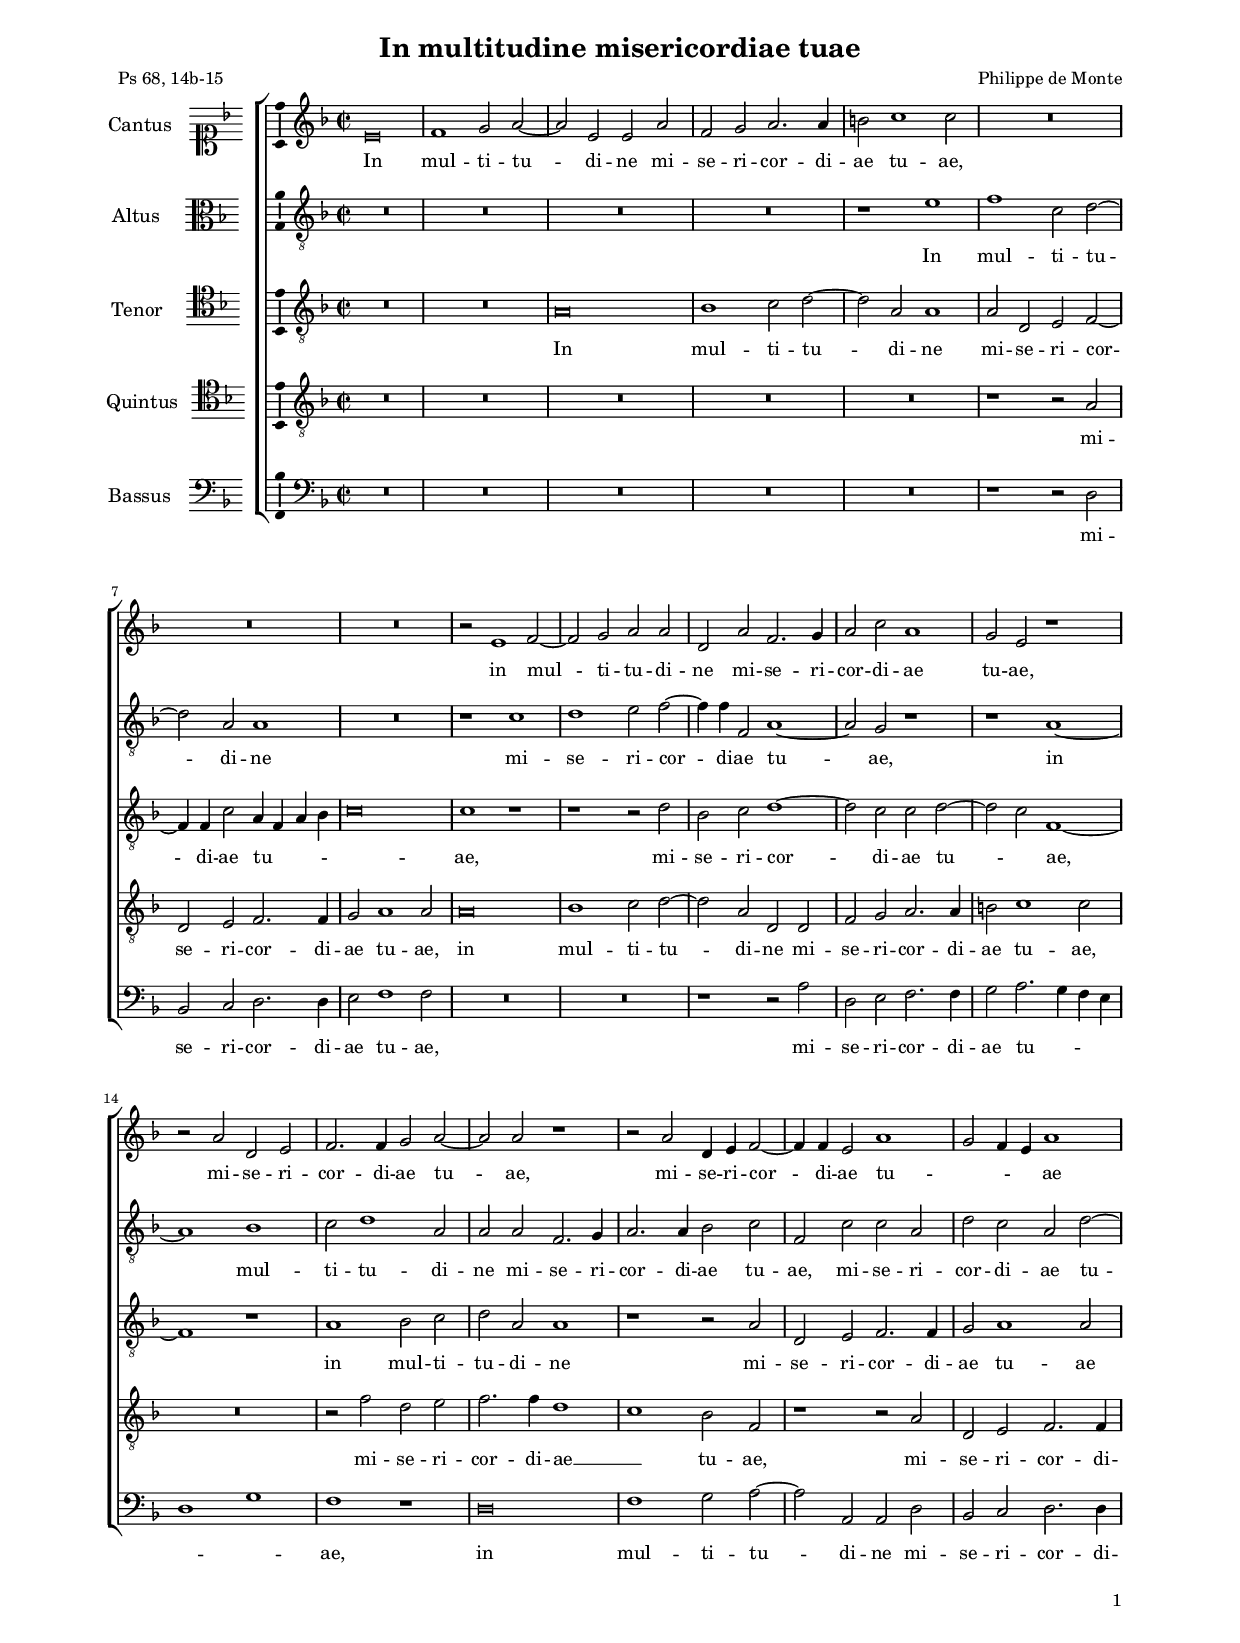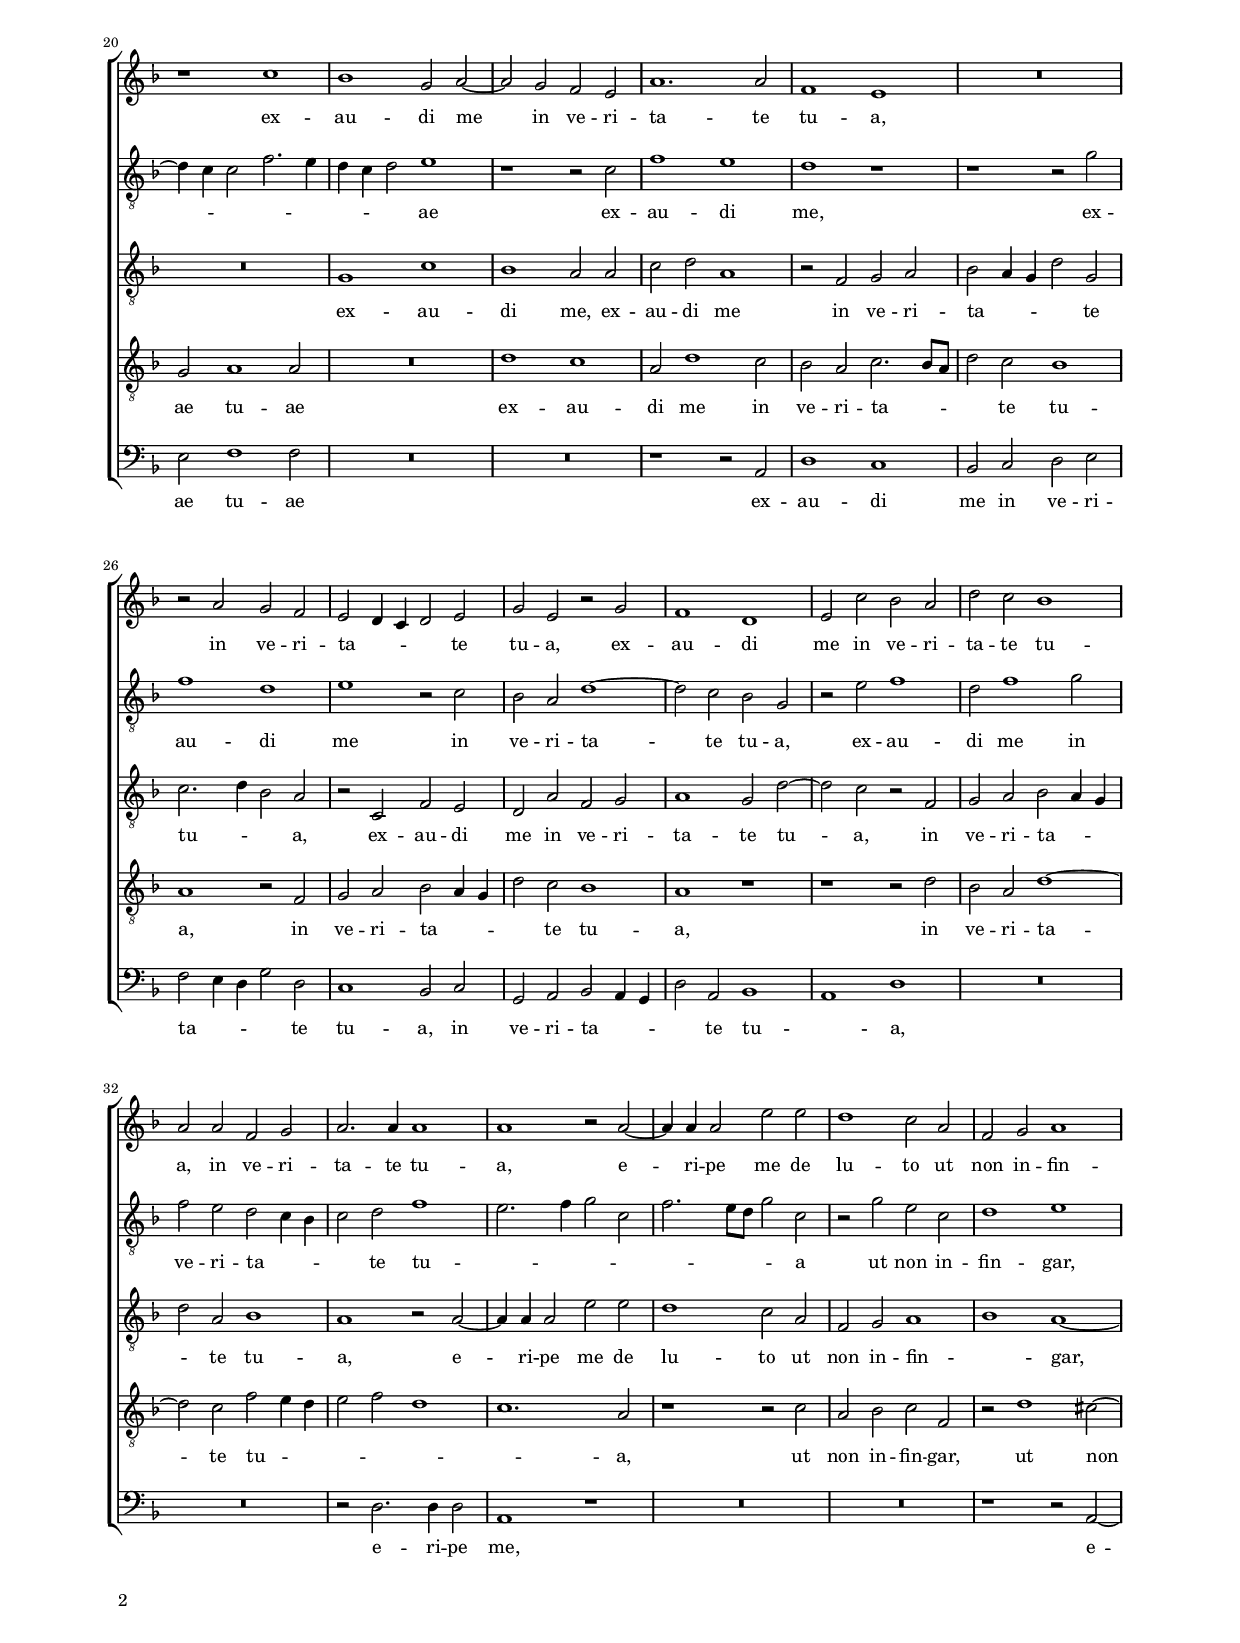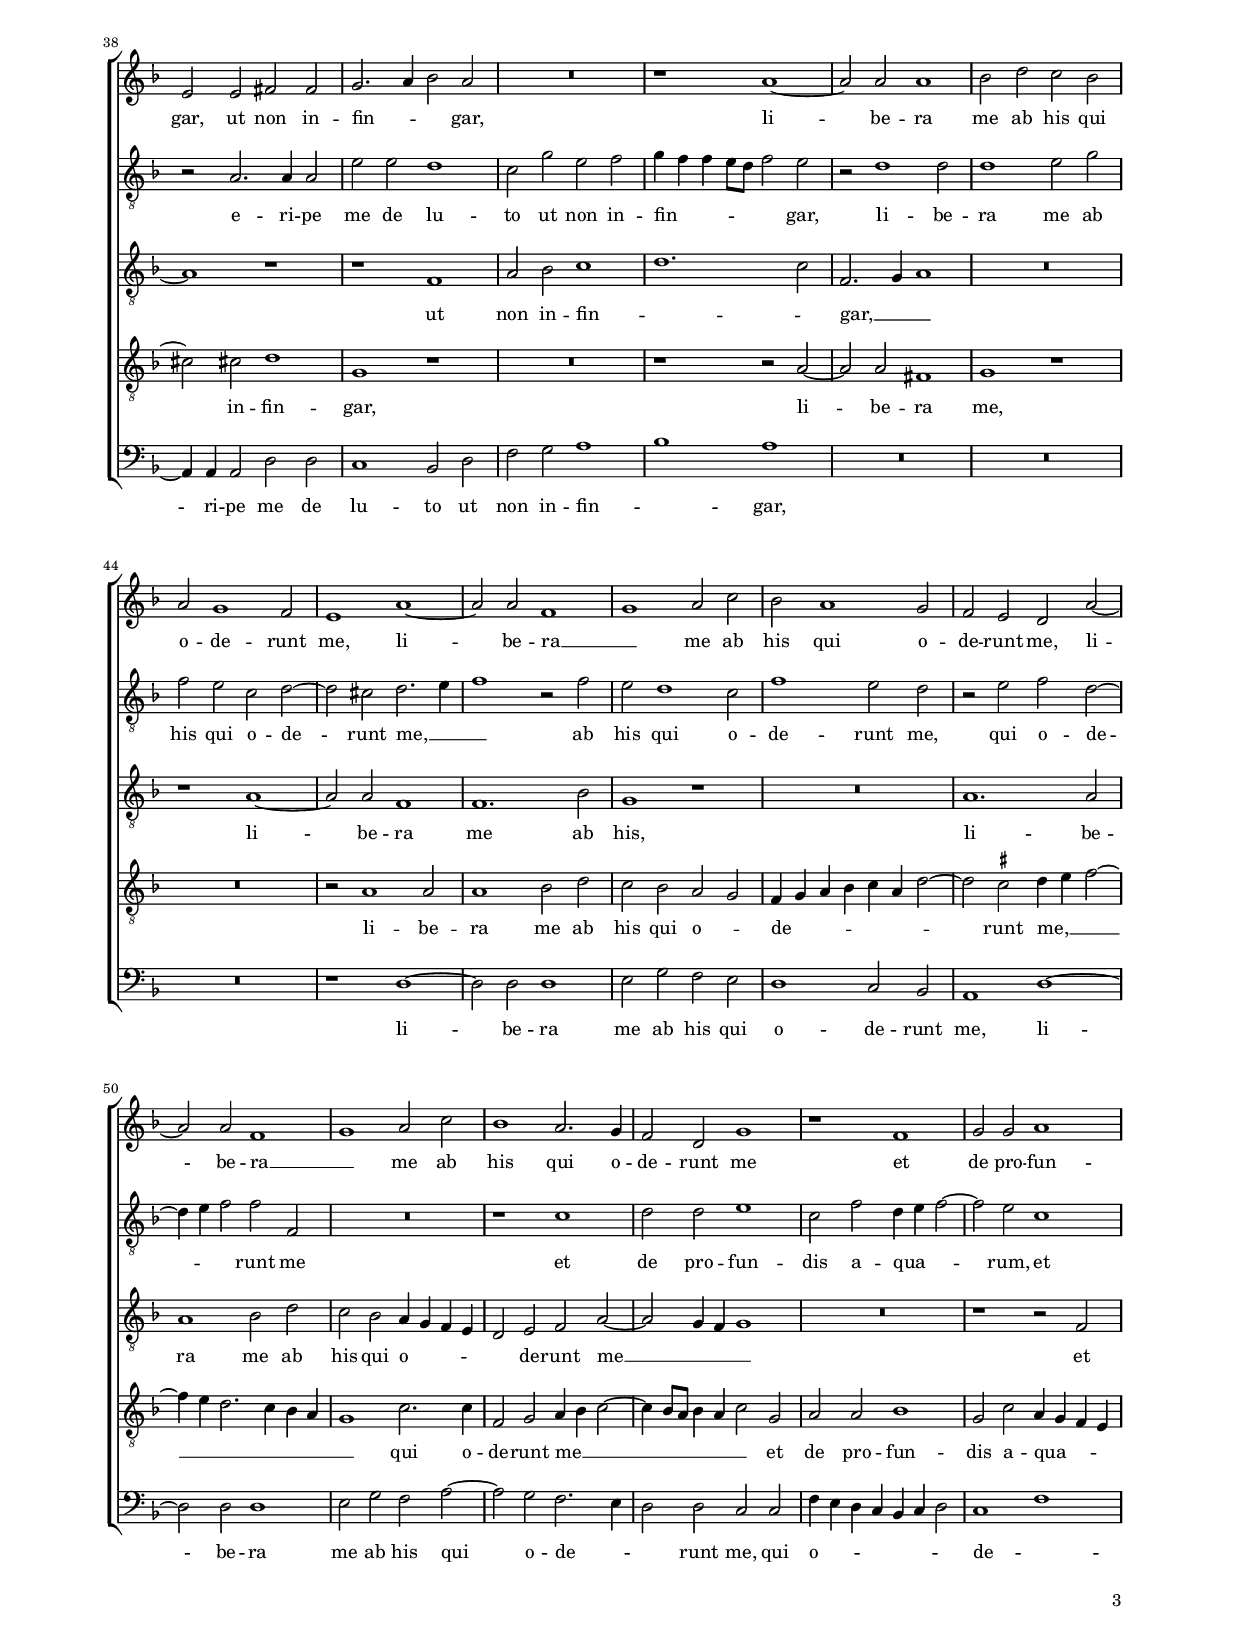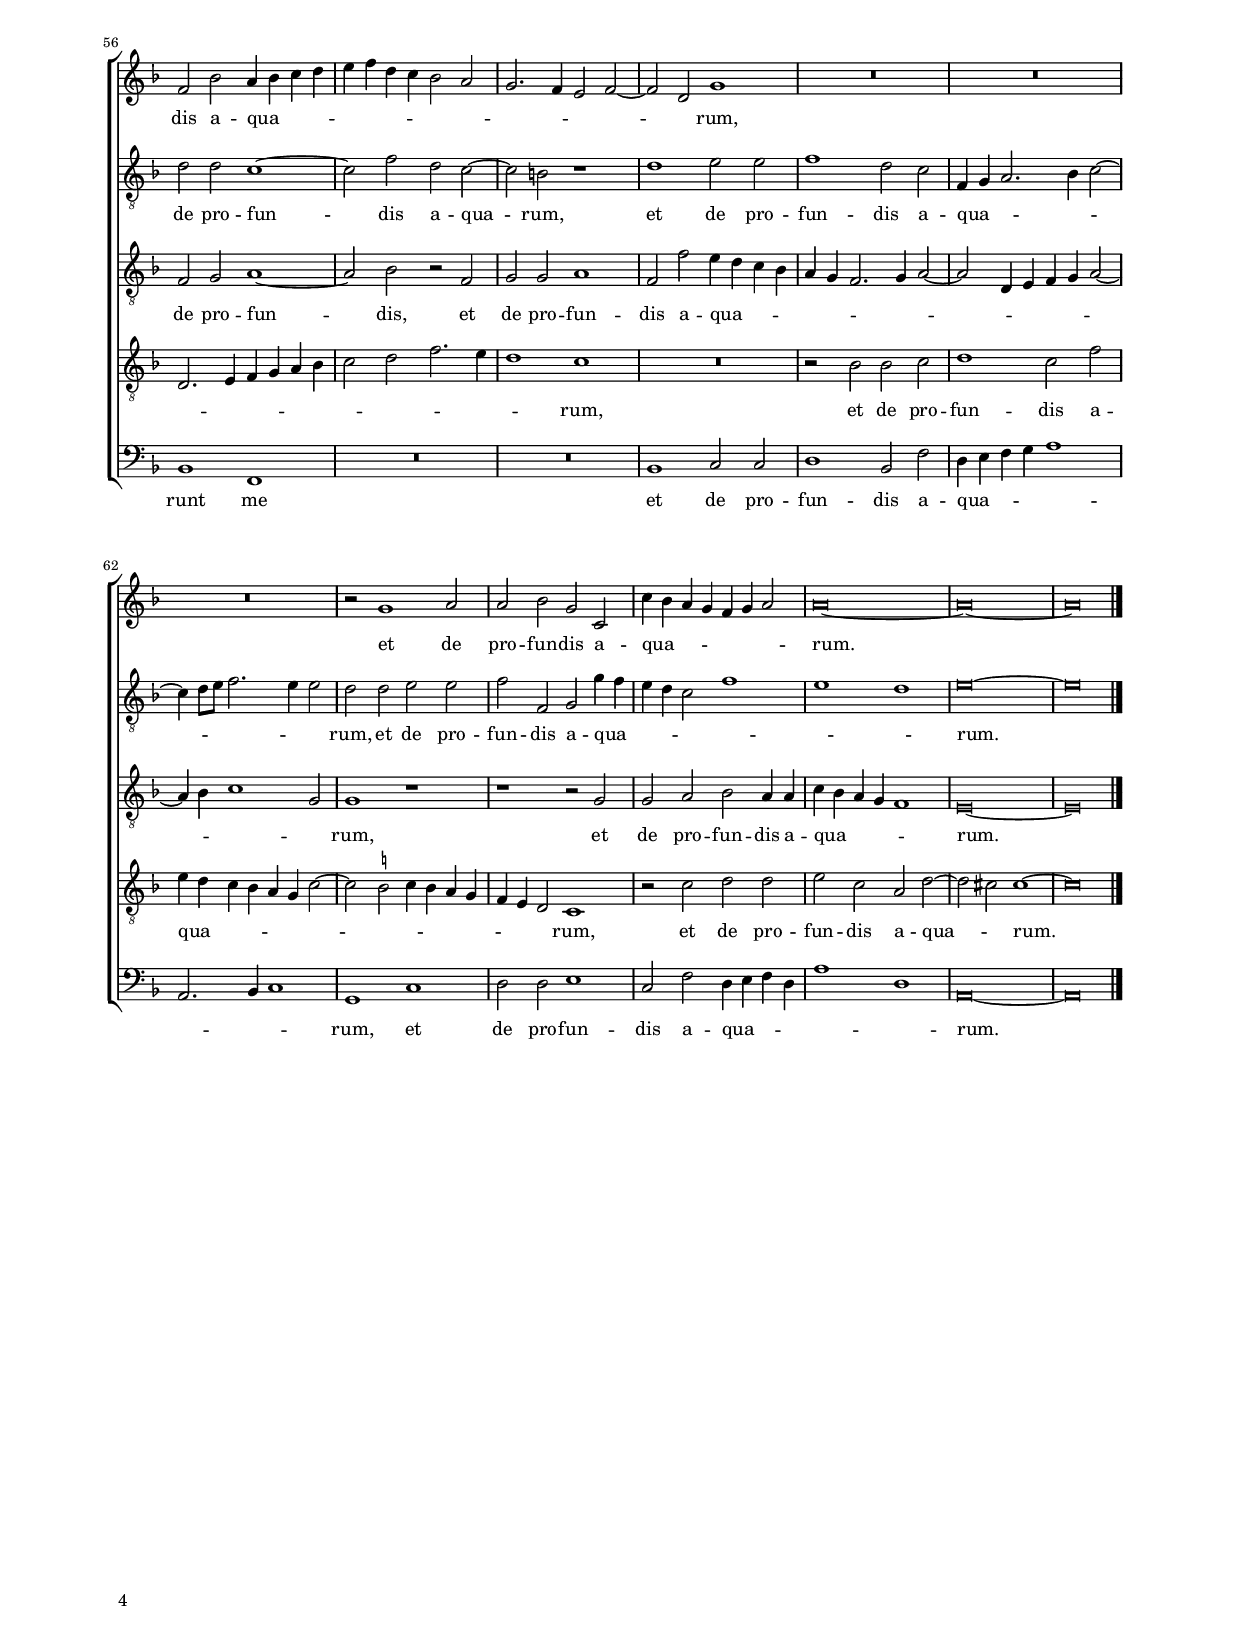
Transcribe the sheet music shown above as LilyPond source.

\header
{
  title="In multitudine misericordiae tuae"
  composer="Philippe de Monte"
  poet="Ps 68, 14b-15"
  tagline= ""
}

\version "2.24.2"
\language deutsch
#(set-global-staff-size 15)
% #(set-default-paper-size "letter")
#(ly:set-option 'point-and-click #f)


\paper
	{
	top-margin = 1.8 \cm
	bottom-margin = 1.2 \cm
	left-margin = 2 \cm
	right-margin = 2 \cm
	ragged-bottom = ##f
	ragged-last-bottom = ##t
	print-page-number = ##f
	system-system-spacing = #'((basic-distance . 17) (minimum-distance . 14) (padding . 7) (strechability . 150))
	oddFooterMarkup=\markup   \fill-line { "" \fromproperty #'page:page-number-string }
	evenFooterMarkup=\markup  \fill-line { \fromproperty #'page:page-number-string "" }
	last-bottom-spacing = #'((basic-distance . 12) (minimum-distance . 7) (padding . 4))
%	systems-per-page = 3
%	page-count = 3
%	min-systems-per-page = 3
%	print-all-headers = ##t
%	print-first-page-number = ##t
%	first-page-number = 1
	}

	
global = {
	\key f \major
	\time 2/2 \set Score.measureLength = #(ly:make-moment 2/1)
	\set Score.tempoHideNote = ##t
	\tempo 2 = 90
	\skip 1*2*68 \bar "|."
	}

	ficta = { \once \set suggestAccidentals = ##t }

	forget = #(define-music-function (music) (ly:music?) #{
		\accidentalStyle forget
		$music
		\accidentalStyle default
		#})



incipitcantus = \markup { \score {
	{
	\set Staff.instrumentName = \markup { \fontsize #1 "Cantus" }
	\key f \major
	\clef soprano
	s4 \bar ""
	}
	\layout  {
	raggedright = ##t
	indent = 1.6 \cm
	line-width = 2.5\cm
	\context { \Staff \remove Time_signature_engraver }
	\override Staff.Clef.Y-extent = #'(0 . 0)
	}} \hspace #1 }

	  
incipitaltus = \markup { \score {
	{
	\set Staff.instrumentName = \markup { \fontsize #1 "Altus" }
	\key f \major
	\clef alto
	s4 \bar ""
	}
	\layout  {
	raggedright = ##t
	indent = 1.6 \cm
	line-width = 2.5\cm
	\context { \Staff \remove Time_signature_engraver }
	\override Staff.Clef.Y-extent = #'(0 . 0)
	}} \hspace #1 }


incipittenor = \markup { \score {
	{
	\set Staff.instrumentName = \markup { \fontsize #1 "Tenor" }
	\key f \major
	\clef tenor
	s4 \bar ""
	}
	\layout  {
	raggedright = ##t
	indent = 1.6 \cm
	line-width = 2.5\cm
	\context { \Staff \remove Time_signature_engraver }
	\override Staff.Clef.Y-extent = #'(0 . 0)
	}} \hspace #1 }
	  
	  
incipitquintus = \markup { \score {
	{
	\set Staff.instrumentName = \markup { \fontsize #1 "Quintus" }
	\key f \major
	\clef tenor
	s4 \bar ""
	}
	\layout  {
	raggedright = ##t
	indent = 1.6 \cm
	line-width = 2.5\cm
	\context { \Staff \remove Time_signature_engraver }
	\override Staff.Clef.Y-extent = #'(0 . 0)
	}} \hspace #1 }
	  
	  
incipitbassus = \markup { \score {
	{
	\set Staff.instrumentName = \markup { \fontsize #1 "Bassus" }
	\key f \major
	\clef bass
	s4 \bar ""
	}
	\layout  {
	raggedright = ##t
	indent = 1.6 \cm
	line-width = 2.5\cm
	\context { \Staff \remove Time_signature_engraver }
	\override Staff.Clef.Y-extent = #'(0 . 0)
	}} \hspace #1 }


cantus =  \relative c''
	{
	e,\breve
	f1 g2 a~
	a2 e e a
	f2 g a2. a4
%5
	h2 c1 c2 |
	R\breve
	R\breve
	R\breve
	r2 e,1 f2~
%10
	f2 g a a |
	d,2 a' f2. g4
	a2 c a1
	g2 e r1
	r2 a d, e
%15
	f2. f4 g2 a~ |
	a2 a r1
	r2 a d,4 e f2~
	f4 f e2 a1
	g2 f4 e a1
%20
	r1 c |
	b1 g2 a~
	a2 g f e
	a1. a2
	f1 e
%25
	R\breve |
	r2 a g f
	e2 d4 c d2 e
	g2 e r g
	f1 d
%30
	e2 c' b a |
	d2 c b1
	a2 a f g
	a2. a4 a1
	a1 r2 a~
%35
	a4 a a2 e' e |
	d1 c2 a
	f2 g a1
	e2 e fis fis
	g2. a4 b2 a
%40
	R\breve |
	r1 a~
	a2 a a1
	b2 d c b
	a2 g1 f2
%45
	e1 a~ |
	a2 a f1
	g1 a2 c
	b2 a1 g2
	f2 e d a'~
%50
	a2 a f1 |
	g1 a2 c
	b1 a2. g4
	f2 d g1
	r1 f
%55
	g2 g a1 |
	f2 b a4 b c d
	e4 f d c b2 a
	g2. f4 e2 f~
	f2 d g1
%60
	R\breve |
	R\breve
	R\breve
	r2 g1 a2
	a2 b g c,
%65
	c'4 b a g f g a2 |
	a\breve~
	a\breve~
	a\breve |
	}


altus =  \relative c'
	{
	R\breve
	R\breve
	R\breve
	R\breve
%5
	r1 e |
	f1 c2 d~
	d2 a a1
	R\breve
	r1 c
%10
	d1 e2 f~ |
	f4 f f,2 a1~
	a2 g r1
	r1 a~
	a1 b
%15
	c2 d1 a2 |
	a2 a f2. g4
	a2. a4 b2 c
	f,2 c' c a
	d2 c a d~
%20
	d4 c c2 f2. e4 |
	d4 c d2 e1
	r1 r2 c
	f1 e
	d1 r
%25
	r1 r2 g |
	f1 d
	e1 r2 c
	b2 a d1~
	d2 c b g
%30
	r2 e' f1 |
	d2 f1 g2
	f2 e d c4 b
	c2 d f1
	e2. f4 g2 c,
%35
	f2. e8 d g2 c, |
	r2 g' e c
	d1 e
	r2 a,2. a4 a2
	e'2 e d1
%40
	c2 g' e f |
	g4 f f e8 d f2 e
	r2 d1 d2
	d1 e2 g
	f2 e c d~
%45
	d2 cis d2. e4 |
	f1 r2 f
	e2 d1 c2
	f1 e2 d
	r2 e f d~
%50
	d4 e f2 f f, |
	R\breve
	r1 c'
	d2 d e1
	c2 f d4 e f2~
%55
	f2 e c1 |
	d2 d c1~
	c2 f d c~
	c2 h r1
	d1 e2 e
%60
	f1 d2 c |
	f,4 g a2. b4 c2~
	c4 d8 e f2. e4 e2
	d2 d e e
	f2 f, g g'4 f
%65
	e4 d c2 f1 |
	e1 d
	e\breve~
	e\breve |
	}


tenor =  \relative c'
	{
	R\breve
	R\breve
	a\breve
	b1 c2 d~
%5
	d2 a a1 |
	a2 d, e f~
	f4 f c'2 a4 f a b
	c\breve
	c1 r
%10
	r1 r2 d  |
	b2 c d1~	
	d2 c c d~
	d2 c f,1~
	f1 r
%15
	a1 b2 c |
	d2 a a1
	r1 r2 a
	d,2 e f2. f4
	g2 a1 a2
%20
	R\breve |
	g1 c
	b1 a2 a
	c2 d a1
	r2 f g a
%25
	b2 a4 g d'2 g, |
	c2. d4 b2 a
	r2 c, f e
	d2 a' f g
	a1 g2 d'~
%30
	d2 c r f, |
	g2 a b a4 g
	d'2 a b1
	a1 r2 a~
	a4 a a2 e' e
%35
	d1 c2 a |
	f2 g a1
	b1 a~
	a1 r
	r1 f
%40
	a2 b c1 |
	d1. c2
	f,2. g4 a1
	R\breve
	r1 a~
%45
	a2 a f1 |
	f1. b2
	g1 r
	R\breve
	a1. a2
%50
	a1 b2 d |
	c2 b a4 g f e
	d2 e f a~
	a2 g4 f g1
	R\breve
%55
	r1 r2 f |
	f2 g a1~
	a2 b r f
	g2 g a1
	f2 f' e4 d c b
%60
	a4 g f2. g4 a2~ |
	a2 d,4 e f g a2~
	a4 b c1 g2
	g1 r
	r1 r2 g
%65
	g2 a b a4 a |
	c4 b a g f1
	e\breve~
	e\breve |
	}


quintus  =  \relative c'
	{
	R\breve
	R\breve
	R\breve
	R\breve
%5
	R\breve |
	r1 r2 a
	d,2 e f2. f4
	g2 a1 a2
	a\breve
%10
	b1 c2 d~ |
	d2 a d, d
	f2 g a2. a4
	h2 c1 c2
	R\breve
%15
	r2 f d e |
	f2. f4 d1
	c1 b2 f
	r1 r2 a
	d,2 e f2. f4
%20
	g2 a1 a2 |
	R\breve
	d1 c
	a2 d1 c2
	b2 a c2. b8 a
%25
	d2 c b1 |
	a1 r2 f
	g2 a b a4 g
	d'2 c b1
	a1 r
%30
	r1 r2 d |
	b2 a d1~
	d2 c f e4 d
	e2 f d1
	c1. a2
%35
	r1 r2 c |
	a2 b c f,
	r2 d'1 cis2~
	cis2 cis d1
	g,1 r
%40
	R\breve |
	r1 r2 a~
	a2 a fis1
	g1 r
	R\breve
%45
	r2 a1 a2 |
	a1 b2 d
	c2 b a g
	f4 g a b c a d2~
	d2 \ficta cis d4 e f2~
%50
	f4 e d2. c4 b a |
	g1 c2. c4
	f,2 g a4 b c2~
	c4 b8 a b4 a c2 g
	a2 a b1
%55
	g2 c a4 g f e |
	d2. e4 f g a b
	c2 d f2. e4
	d1 c
	R\breve
%60
	r2 b b c |
	d1 c2 f
	e4 d c b a g c2~
	c2 \ficta h c4 \forget b a g
	f4 e d2 c1
%65
	r2 c' d d |
	e2 c a d~
	d2 cis cis1~
	cis\breve |
	}


bassus  =  \relative c
	{
	R\breve
	R\breve
	R\breve
	R\breve
%5
	R\breve |
	r1 r2 d
	b2 c d2. d4
	e2 f1 f2
	R\breve
%10
	R\breve |
	r1 r2 a
	d,2 e f2. f4
	g2 a2. g4 f e
	d1 g
%15
	f1 r |	
	d\breve
	f1 g2 a~
	a2 a, a d
	b2 c d2. d4
%20
	e2 f1 f2 |
	R\breve
	R\breve
	r1 r2 a,
	d1 c
%25
	b2 c d e |
	f2 e4 d g2 d
	c1 b2 c
	g2 a b a4 g
	d'2 a b1
%30
	a1 d |
	R\breve
	R\breve
	r2 d2. d4 d2
	a1 r
%35
	R\breve |
	R\breve
	r1 r2 a~
	a4 a a2 d d
	c1 b2 d
%40
	f2 g a1 |
	b1 a
	R\breve
	R\breve
	R\breve
%45
	r1 d,~ |
	d2 d d1
	e2 g f e
	d1 c2 b
	a1 d~
%50
	d2 d d1 |
	e2 g f a~
	a2 g f2. e4
	d2 d c c
	f4 e d c b c d2
%55
	c1 f |
	b,1 f
	R\breve
	R\breve
	b1 c2 c
%60
	d1 b2 f' |
	d4 e f g a1
	a,2. b4 c1
	g1 c
	d2 d e1
%65
	c2 f d4 e f d |
	a'1 d,
	a\breve~
	a\breve |
	}


lyricscantus = \lyricmode {
	In mul -- ti -- tu -- di -- ne mi -- se -- ri -- cor -- di -- ae tu -- ae,
	in mul -- ti -- tu -- di -- ne mi -- se -- ri -- cor -- di -- ae tu -- ae,
	mi -- se -- ri -- cor -- di -- ae tu -- ae,
	mi -- se -- ri -- cor -- di -- ae tu -- _ _ _ ae
	ex -- au -- di me in ve -- ri -- ta -- te tu -- a,
	in ve -- ri -- ta -- _ _ _ te tu -- a,
	ex -- au -- di me in ve -- ri -- ta -- te tu -- a,
	in ve -- ri -- ta -- te tu -- a,
	e -- ri -- pe me de lu -- to
	ut non in -- fin -- gar,
	ut non in -- fin -- _ _ gar,
	li -- be -- ra me ab his qui o -- de -- runt me,
	li -- be -- ra __ _ me ab his qui o -- de -- runt me,
	li -- be -- ra __ _ me ab his qui o -- de -- runt me
	et de pro -- fun -- dis a -- qua -- _ _ _ _ _ _ _ _ _ _ _ _ _ _ rum,
	et de pro -- fun -- dis a -- qua -- _ _ _ _ _ _ rum.
	}


lyricsaltus = \lyricmode {
	In mul -- ti -- tu -- di -- ne mi -- se -- ri -- cor -- di -- ae tu -- ae,
	in mul -- ti -- tu -- di -- ne mi -- se -- ri -- cor -- di -- ae tu -- ae,
	mi -- se -- ri -- cor -- di -- ae tu -- _ _ _ _ _ _ _ ae
	ex -- au -- di me,
	ex -- au -- di me in ve -- ri -- ta -- te tu -- a,
	ex -- au -- di me in ve -- ri -- ta -- _ _ _ te tu -- _ _ _ _ _ _ _ _ a
	ut non in -- fin -- gar,
	e -- ri -- pe me de lu -- to
	ut non in -- fin -- _ _ _ _ _ gar,
	li -- be -- ra me ab his qui o -- de -- runt me, __ _ _
	ab his qui o -- de -- runt me,
	qui o -- de -- _ _ runt me
	et de pro -- fun -- dis a -- qua -- _ _ rum,
	et de pro -- fun -- dis a -- qua -- rum,
	et de pro -- fun -- dis a -- qua -- _ _ _ _ _ _ _ _ _ rum,
	et de pro -- fun -- dis a -- qua -- _ _ _ _ _ _ _ rum.
	}


lyricstenor = \lyricmode {
	In mul -- ti -- tu -- di -- ne mi -- se -- ri -- cor -- di -- ae tu -- _ _ _ _ ae,
	mi -- se -- ri -- cor -- di -- ae tu -- _ ae,
	in mul -- ti -- tu -- di -- ne mi -- se -- ri -- cor -- di -- ae tu -- ae
	ex -- au -- di me,
	ex -- au -- di me in ve -- ri -- ta -- _ _ _ te tu -- _ _ a,
	ex -- au -- di me in ve -- ri -- ta -- te tu -- a,
	in ve -- ri -- ta -- _ _ _ te tu -- a,
	e -- ri -- pe me de lu -- to
	ut non in -- fin -- _ gar,
	ut non in -- fin -- _ _ gar, __ _ _
	li -- be -- ra me ab his,
	li -- be -- ra me ab his qui o -- _ _ _ _ de -- runt me __ _ _ _
	et de pro -- fun -- dis,
	et de pro -- fun -- dis a -- qua -- _ _ _ _ _ _ _ _ _ _ _ _ _ _ _ _ rum,
	et de pro -- fun -- dis a -- qua -- _ _ _ _ rum.
	}


lyricsquintus = \lyricmode {
	mi -- se -- ri -- cor -- di -- ae tu -- ae,
	in mul -- ti -- tu -- di -- ne mi -- se -- ri -- cor -- di -- ae tu -- ae,
	mi -- se -- ri -- cor -- di -- ae __ _ tu -- ae,
	mi -- se -- ri -- cor -- di -- ae tu -- ae
	ex -- au -- di me in ve -- ri -- ta -- _ _ _ te tu -- a,
	in ve -- ri -- ta -- _ _ _ te tu -- a,
	in ve -- ri -- ta -- te tu -- _ _ _ _ _ _ a,
	ut non in -- fin -- gar,
	ut non in -- fin -- gar,
	li -- be -- ra me,
	li -- be -- ra me ab his qui o -- _ de -- _ _ _ _ _ _ runt me, __ _ _ _ _ _ _ _ _ 
	qui o -- de -- runt me __ _ _ _ _ _ _ _ 
	et de pro -- fun -- dis a -- qua -- _ _ _ _ _ _ _ _ _ _ _ _ _ _ rum,
	et de pro -- fun -- dis a -- qua -- _ _ _ _ _ _ _ _ _ _ _ _ _ _ rum,
	et de pro -- fun -- dis a -- qua -- _ rum.
	}


lyricsbassus = \lyricmode {
	mi -- se -- ri -- cor -- di -- ae tu -- ae,
	mi -- se -- ri -- cor -- di -- ae tu -- _ _ _ _ _ ae,
	in mul -- ti -- tu -- di -- ne mi -- se -- ri -- cor -- di -- ae tu -- ae
	ex -- au -- di me in ve -- ri -- ta -- _ _ _ te tu -- a,
	in ve -- ri -- ta -- _ _ _ te tu -- _ a,
	e -- ri -- pe me,
	e -- ri -- pe me de lu -- to
	ut non in -- fin -- _ gar,
	li -- be -- ra me ab his qui o -- de -- runt me,
	li -- be -- ra me ab his qui o -- de -- _ _ runt me,
	qui o -- _ _ _ _ _ _ de -- _ runt me
	et de pro -- fun -- dis a -- qua -- _ _ _ _ _ _ _ rum,
	et de pro -- fun -- dis a -- qua -- _ _ _ _ _ rum.
	}


\score
{  
	\transpose c c {
	\new ChoirStaff \with { \override StaffGrouper.staff-staff-spacing.basic-distance = #12 }
	<<

	\new Staff << \global
	\new Voice="v1" {
		\set Staff.instrumentName=\incipitcantus
%		\set Staff.instrumentName= "S"
		\set Staff.midiInstrument = "reed organ"
		\clef violin
		\cantus }
	\new Lyrics \lyricsto "v1" {\lyricscantus }
	>>


	\new Staff << \global
	\new Voice="v2" {
		\set Staff.instrumentName=\incipitaltus
%		\set Staff.instrumentName= "A"
		\set Staff.midiInstrument = "reed organ"
		\clef "G_8" % violin
		\altus}
	\new Lyrics \lyricsto "v2" {\lyricsaltus }
	>>


	\new Staff << \global
	\new Voice="v3" {
		\set Staff.instrumentName=\incipittenor
%		\set Staff.instrumentName= "T"
		\set Staff.midiInstrument = "reed organ"
		\clef "G_8"
		\tenor }
	\new Lyrics \lyricsto "v3" {\lyricstenor }
	>>


	\new Staff << \global
	\new Voice="v5" {
		\set Staff.instrumentName=\incipitquintus
%		\set Staff.instrumentName= "Q"
		\set Staff.midiInstrument = "reed organ"
		\clef "G_8"
		\quintus}
	\new Lyrics \lyricsto "v5" {\lyricsquintus }
	>>


	\new Staff << \global
	\new Voice="v4" {
		\set Staff.instrumentName=\incipitbassus
%		\set Staff.instrumentName= "B"
		\set Staff.midiInstrument = "reed organ"
		\clef bass 
		\bassus }
	\new Lyrics \lyricsto "v4" {\lyricsbassus}
	>>

	>>
	} % transpose

	\layout
	{
	indent = 2.5\cm
	\context { \Lyrics \override VerticalAxisGroup.nonstaff-relatedstaff-spacing.padding = #1.4 }
%	\context { \Lyrics \override LyricText.font-size = #1 }
	\context { \Staff \consists Ambitus_engraver }
	\context { \Score \override BarNumber.padding = #2 }
	\context { \Voice \override NoteHead.style = #'baroque }
	}

\midi
	{
	}

}


% EOF
